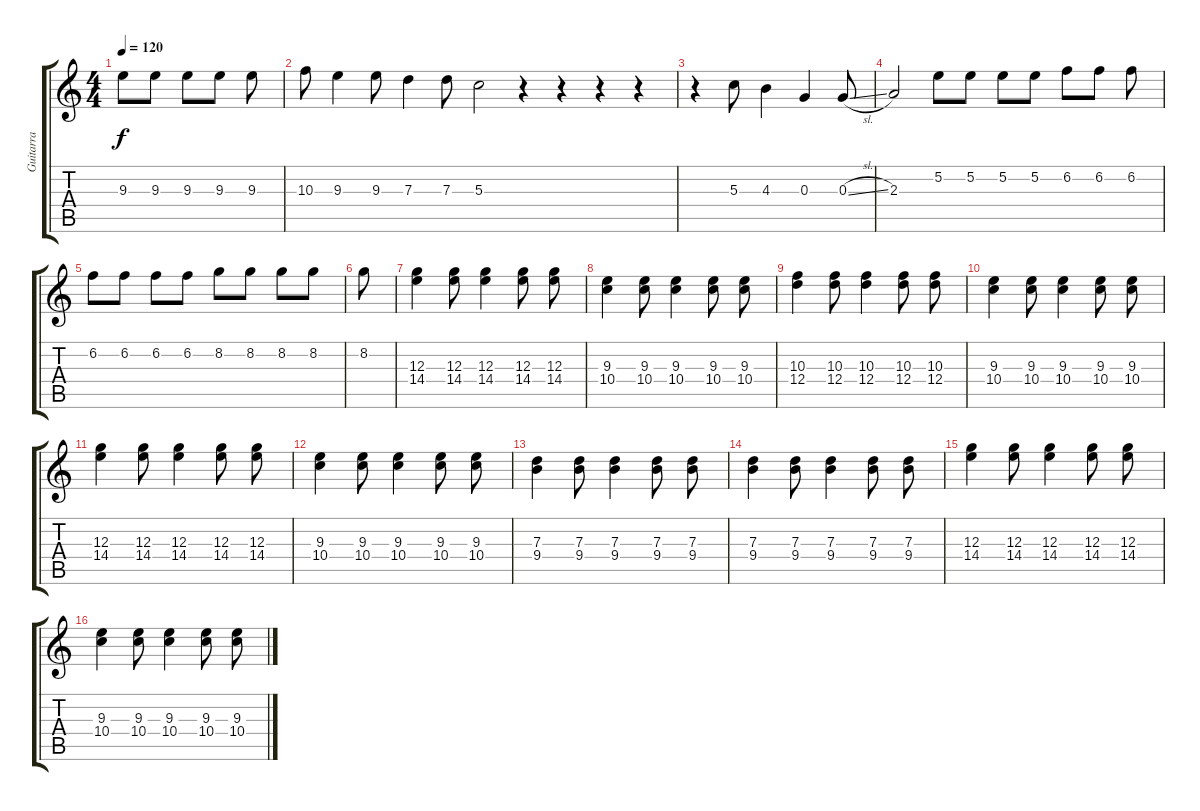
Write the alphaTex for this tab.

\track ("Guitarra " "Guitarra ") {instrument overdrivenguitar}
\staff {score tabs}
\tuning (E4 B3 G3 D3 A2 E2) {hide}
\ts (4 4)
\tempo 120
\clef g2
\ks c
9.3.8{dy f} 9.3.8 9.3.8 9.3.8 9.3.8 |
10.3.8 9.3.4 9.3.8 7.3.4 7.3.8 5.3.2 r.4 r.4 r.4 r.4 |
r.4 5.3.8 4.3.4 0.3.4 0.3{sl}.8 |
2.3.2 5.2.8 5.2.8 5.2.8 5.2.8 6.2.8 6.2.8 6.2.8 |
6.2.8 6.2.8 6.2.8 6.2.8 8.2.8 8.2.8 8.2.8 8.2.8 |
8.2.8 |
(12.3 14.4).4 (12.3 14.4).8 (12.3 14.4).4 (12.3 14.4).8 (12.3 14.4).8 |
(9.3 10.4).4 (9.3 10.4).8 (9.3 10.4).4 (9.3 10.4).8 (9.3 10.4).8 |
(10.3 12.4).4 (10.3 12.4).8 (10.3 12.4).4 (10.3 12.4).8 (10.3 12.4).8 |
(9.3 10.4).4 (9.3 10.4).8 (9.3 10.4).4 (9.3 10.4).8 (9.3 10.4).8 |
(12.3 14.4).4 (12.3 14.4).8 (12.3 14.4).4 (12.3 14.4).8 (12.3 14.4).8 |
(9.3 10.4).4 (9.3 10.4).8 (9.3 10.4).4 (9.3 10.4).8 (9.3 10.4).8 |
(7.3 9.4).4 (7.3 9.4).8 (7.3 9.4).4 (7.3 9.4).8 (7.3 9.4).8 |
(7.3 9.4).4 (7.3 9.4).8 (7.3 9.4).4 (7.3 9.4).8 (7.3 9.4).8 |
(12.3 14.4).4 (12.3 14.4).8 (12.3 14.4).4 (12.3 14.4).8 (12.3 14.4).8 |
(9.3 10.4).4 (9.3 10.4).8 (9.3 10.4).4 (9.3 10.4).8 (9.3 10.4).8
